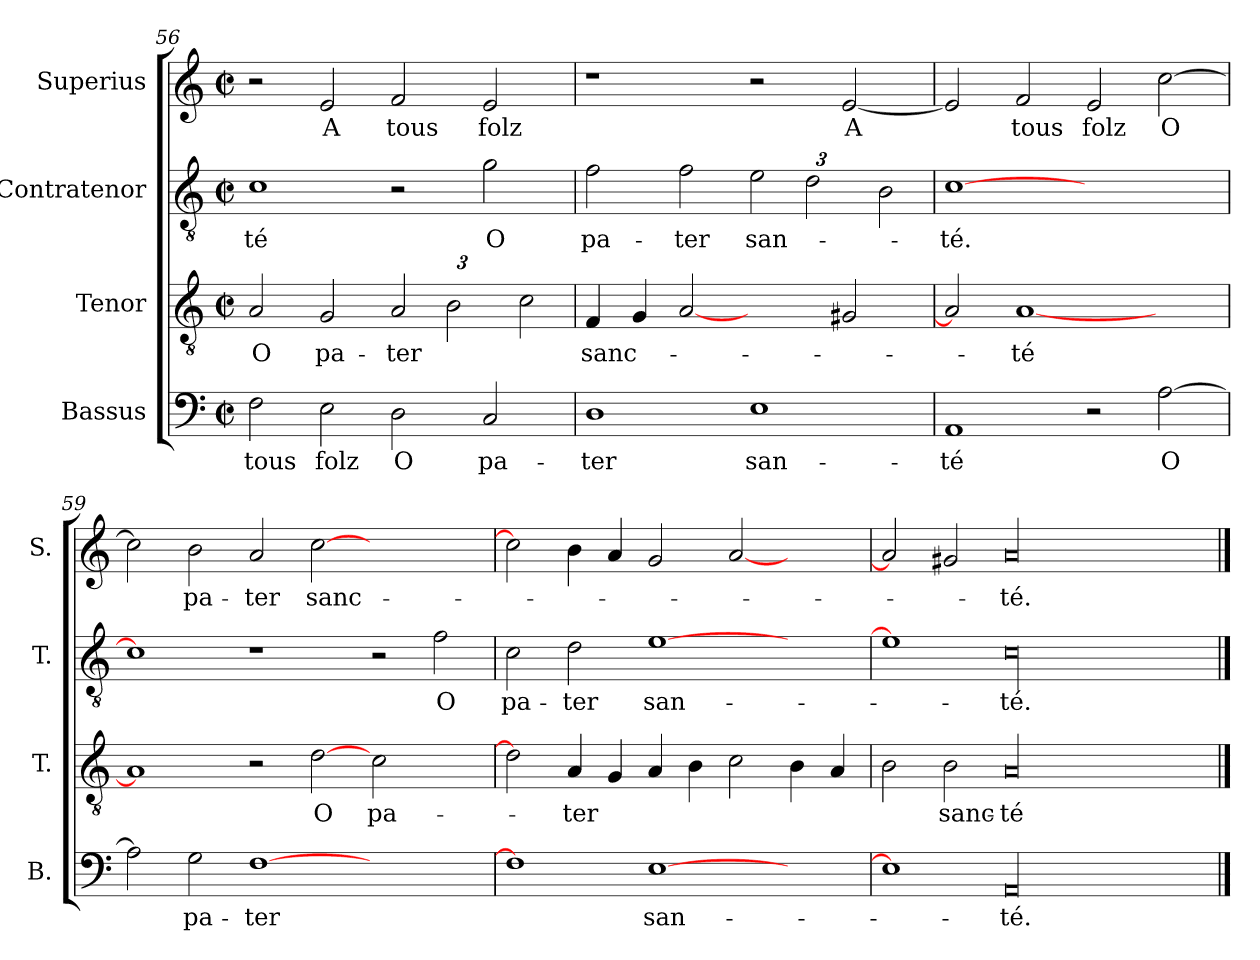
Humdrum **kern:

**kern	**text	**kern	**text	**kern	**text	**kern	**text
*part4	*part4	*part3	*part3	*part2	*part2	*part1	*part1
*staff4	*staff4	*staff3	*staff3	*staff2	*staff2	*staff1	*staff1
*I"Bassus	*	*I"Tenor	*	*I"Contratenor	*	*I"Superius	*
*I'B.	*	*I'T.	*	*I'T.	*	*I'S.	*
*clefF4	*	*clefGv2	*	*clefGv2	*	*clefG2	*
*k[]	*	*k[]	*	*k[]	*	*k[]	*
*C:	*	*C:	*	*C:	*	*C:	*
*M2/2	*	*M2/2	*	*M2/2	*	*M2/2	*
*met(c|)	*	*met(c|)	*	*met(c|)	*	*met(c|)	*
=56	=56	=56	=56	=56	=56	=56	=56
2F\	tous	2A/	O	1c\	-té	2r	.
2E\	folz	2G/	pa-	.	.	2e/	A
*	*	*Xbrackettup	*	*	*	*	*
2D\	O	3A/	-ter	2r	.	2f/	tous
.	.	3B\	.	.	.	.	.
2C/	pa-	.	.	2g\	O	2e/	folz
.	.	3c\	.	.	.	.	.
!!LO:LB:g=z
=57	=57	=57	=57	=57	=57	=57	=57
1D\	-ter	4F/	sanc-	2f\	pa-	1r	.
.	.	4G/	.	.	.	.	.
.	.	[2A/	.	2f\	-ter	.	.
*	*	*	*	*Xbrackettup	*	*	*
1E\	san-	2ryy	.	3e\	san-	2r	.
.	.	.	.	3d\	.	.	.
.	.	2G#X/	.	.	.	[2e/	A
.	.	.	.	3B\	.	.	.
=58	=58	=58	=58	=58	=58	=58	=58
1AA/	-té	2A/]	.	[1c\	-té.	2e/]	.
.	.	[1A/	-té	.	.	2f/	tous
2r	.	.	.	1ryy	.	2e/	folz
[2A\	O	2ryy	.	.	.	[2cc\	O
=59	=59	=59	=59	=59	=59	=59	=59
2A\]	.	1A/]	.	1c\]	.	2cc\]	.
2G\	pa-	.	.	.	.	2b\	pa-
[1F\	-ter	2r	.	1r	.	2a/	-ter
.	.	[2d\	O	.	.	[2cc\	sanc-
1ryy	.	2c\	pa-	2r	.	1ryy	.
.	.	2ryy	.	2f\	O	.	.
=60	=60	=60	=60	=60	=60	=60	=60
1F\]	.	2d\]	.	2c\	pa-	2cc\]	.
.	.	4A/	-ter	2d\	-ter	4b\	.
.	.	4G/	.	.	.	4a/	.
[1E\	san-	4A/	.	[1e\	san-	2g/	.
.	.	4B\	.	.	.	.	.
.	.	2c\	.	.	.	[2a/	.
2ryy	.	4B\	.	2ryy	.	2ryy	.
.	.	4A/	.	.	.	.	.
=61	=61	=61	=61	=61	=61	=61	=61
1E\]	.	2B\	.	1e\]	.	2a/]	.
.	.	2B\	sanc-	.	.	2g#X/	.
00AA/	-té.	00A/	-té	00c\	-té.	00a/	-té.
==	==	==	==	==	==	==	==
*-	*-	*-	*-	*-	*-	*-	*-
